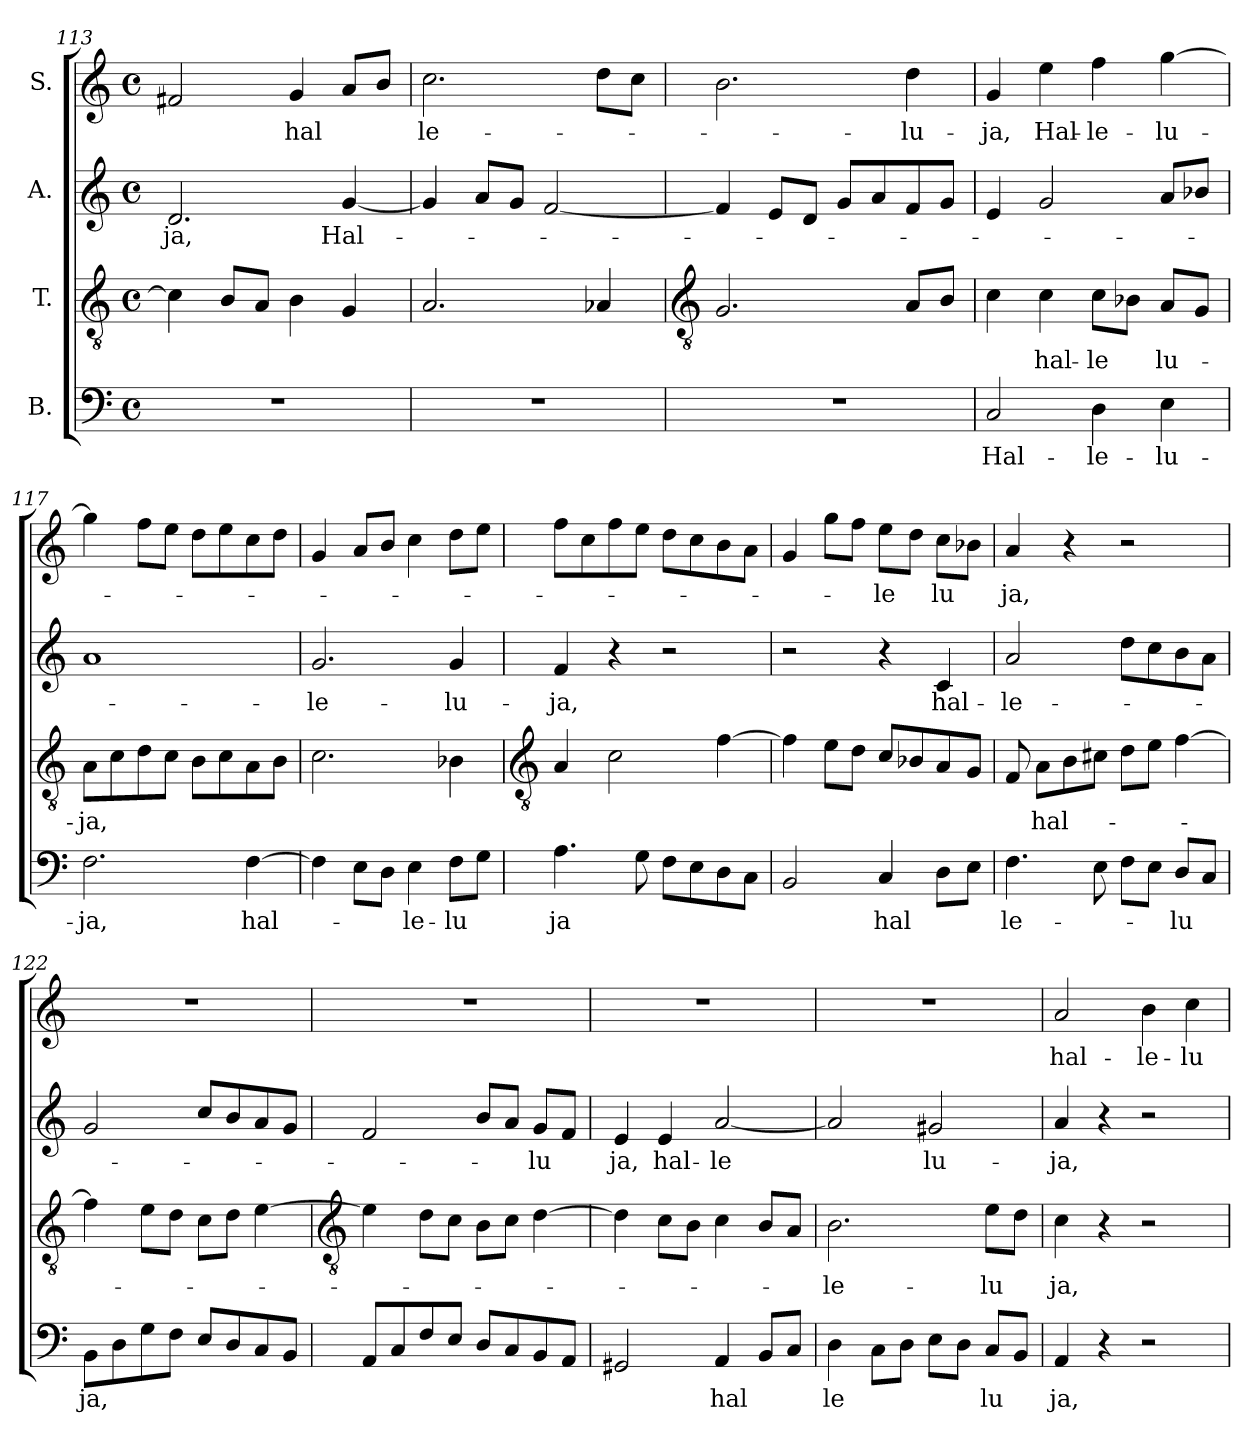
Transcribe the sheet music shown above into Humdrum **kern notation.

**kern	**text	**kern	**text	**kern	**text	**kern	**text
*part4	*part4	*part3	*part3	*part2	*part2	*part1	*part1
*staff4	*staff4	*staff3	*staff3	*staff2	*staff2	*staff1	*staff1
*I"B.	*	*I"T.	*	*I"A.	*	*I"S.	*
*clefF4	*	*clefGv2	*	*clefG2	*	*clefG2	*
*k[]	*	*k[]	*	*k[]	*	*k[]	*
*C:	*	*C:	*	*C:	*	*C:	*
*M4/4	*	*M4/4	*	*M4/4	*	*M4/4	*
*met(c)	*	*met(c)	*	*met(c)	*	*met(c)	*
=113	=113	=113	=113	=113	=113	=113	=113
!	!	!	!	!	!LO:LY:b	!	!
1r	.	4c]	.	2.d	-ja,	2f#X	.
.	.	8BL	.	.	.	.	.
.	.	8AJ	.	.	.	.	.
!	!	!	!	!	!	!	!LO:LY:b
.	.	4B	.	.	.	4g	hal
!	!	!	!	!	!LO:LY:b	!	!
.	.	4G	.	[4g	Hal-	8aL	.
.	.	.	.	.	.	8bJ	.
=114	=114	=114	=114	=114	=114	=114	=114
!	!	!	!	!	!	!	!LO:LY:b
1r	.	2.A	.	4g]	.	2.cc	le-
.	.	.	.	8aL	.	.	.
.	.	.	.	8gJ	.	.	.
.	.	.	.	[2f	.	.	.
.	.	4A-X	.	.	.	8ddL	.
.	.	.	.	.	.	8ccJ	.
!!LO:LB:g=z
=115	=115	=115	=115	=115	=115	=115	=115
*	*	*clefGv2	*	*	*	*	*
1r	.	2.G	.	4f]	.	2.b	.
.	.	.	.	8eL	.	.	.
.	.	.	.	8dJ	.	.	.
.	.	.	.	8gL	.	.	.
.	.	.	.	8a	.	.	.
!	!	!	!	!	!	!	!LO:LY:b
.	.	8AL	.	8f	.	4dd	-lu-
.	.	8BJ	.	8gJ	.	.	.
=116	=116	=116	=116	=116	=116	=116	=116
!	!LO:LY:b	!	!	!	!	!	!LO:LY:b
2C	Hal-	4c	.	4e	.	4g	-ja,
!	!	!	!LO:LY:b	!	!	!	!LO:LY:b
.	.	4c	hal-	2g	.	4ee	Hal-
!	!LO:LY:b	!	!LO:LY:b	!	!	!	!LO:LY:b
4D	-le-	8cL	-le	.	.	4ff	-le-
.	.	8B-XJ	.	.	.	.	.
!	!LO:LY:b	!	!LO:LY:b	!	!	!	!LO:LY:b
4E	-lu-	8AL	lu-	8aL	.	[4gg	-lu-
.	.	8GJ	.	8b-XJ	.	.	.
=117	=117	=117	=117	=117	=117	=117	=117
!	!LO:LY:b	!	!LO:LY:b	!	!	!	!
2.F	-ja,	8AL	-ja,	1a	.	4gg]	.
.	.	8c	.	.	.	.	.
.	.	8d	.	.	.	8ffL	.
.	.	8cJ	.	.	.	8eeJ	.
.	.	8BL	.	.	.	8ddL	.
.	.	8c	.	.	.	8ee	.
!	!LO:LY:b	!	!	!	!	!	!
[4F	hal-	8A	.	.	.	8cc	.
.	.	8BJ	.	.	.	8ddJ	.
=118	=118	=118	=118	=118	=118	=118	=118
!	!	!	!	!	!LO:LY:b	!	!
4F]	.	2.c	.	2.g	-le-	4g	.
8EL	.	.	.	.	.	8aL	.
8DJ	.	.	.	.	.	8bJ	.
!	!LO:LY:b	!	!	!	!	!	!
4E	-le-	.	.	.	.	4cc	.
!	!LO:LY:b	!	!	!	!LO:LY:b	!	!
8FL	-lu	4B-X	.	4g	-lu-	8ddL	.
8GJ	.	.	.	.	.	8eeJ	.
!!LO:LB:g=z
=119	=119	=119	=119	=119	=119	=119	=119
*	*	*clefGv2	*	*	*	*	*
!	!LO:LY:b	!	!	!	!LO:LY:b	!	!
4.A	ja	4A	.	4f	-ja,	8ffL	.
.	.	.	.	.	.	8cc	.
.	.	2c	.	4r	.	8ff	.
8G	.	.	.	.	.	8eeJ	.
8FL	.	.	.	2r	.	8ddL	.
8E	.	.	.	.	.	8cc	.
8D	.	[4f	.	.	.	8b	.
8CJ	.	.	.	.	.	8aJ	.
=120	=120	=120	=120	=120	=120	=120	=120
2BB	.	4f]	.	2r	.	4g	.
.	.	8eL	.	.	.	8ggL	.
.	.	8dJ	.	.	.	8ffJ	.
!	!LO:LY:b	!	!	!	!	!	!LO:LY:b
4C	hal	8cL	.	4r	.	8eeL	-le
.	.	8B-X	.	.	.	8ddJ	.
!	!	!	!	!	!LO:LY:b	!	!LO:LY:b
8DL	.	8A	.	4c	hal-	8ccL	lu
8EJ	.	8GJ	.	.	.	8b-XJ	.
=121	=121	=121	=121	=121	=121	=121	=121
!	!LO:LY:b	!	!	!	!LO:LY:b	!	!LO:LY:b
4.F	le-	8F	.	2a	-le-	4a	ja,
!	!	!	!LO:LY:b	!	!	!	!
.	.	8AL	hal-	.	.	.	.
.	.	8B	.	.	.	4r	.
8E	.	8c#XJ	.	.	.	.	.
8FL	.	8dL	.	8ddL	.	2r	.
8EJ	.	8eJ	.	8cc	.	.	.
!	!LO:LY:b	!	!	!	!	!	!
8DL	-lu	[4f	.	8b	.	.	.
8CJ	.	.	.	8aJ	.	.	.
=122	=122	=122	=122	=122	=122	=122	=122
!	!LO:LY:b	!	!	!	!	!	!
8BBL	ja,	4f]	.	2g	.	1r	.
8D	.	.	.	.	.	.	.
8G	.	8eL	.	.	.	.	.
8FJ	.	8dJ	.	.	.	.	.
8EL	.	8cL	.	8ccL	.	.	.
8D	.	8dJ	.	8b	.	.	.
8C	.	[4e	.	8a	.	.	.
8BBJ	.	.	.	8gJ	.	.	.
!!LO:LB:g=z
=123	=123	=123	=123	=123	=123	=123	=123
*	*	*clefGv2	*	*	*	*	*
8AAL	.	4e]	.	2f	.	1r	.
8C	.	.	.	.	.	.	.
8F	.	8dL	.	.	.	.	.
8EJ	.	8cJ	.	.	.	.	.
8DL	.	8BL	.	8bL	.	.	.
8C	.	8cJ	.	8aJ	.	.	.
!	!	!	!	!	!LO:LY:b	!	!
8BB	.	[4d	.	8gL	-lu	.	.
8AAJ	.	.	.	8fJ	.	.	.
=124	=124	=124	=124	=124	=124	=124	=124
!	!	!	!	!	!LO:LY:b	!	!
2GG#X	.	4d]	.	4e	ja,	1r	.
!	!	!	!	!	!LO:LY:b	!	!
.	.	8cL	.	4e	hal-	.	.
.	.	8BJ	.	.	.	.	.
!	!LO:LY:b	!	!	!	!LO:LY:b	!	!
4AA	hal	4c	.	[2a	-le	.	.
8BBL	.	8BL	.	.	.	.	.
8CJ	.	8AJ	.	.	.	.	.
=125	=125	=125	=125	=125	=125	=125	=125
!	!LO:LY:b	!	!LO:LY:b	!	!	!	!
4D	le	2.B	-le-	2a]	.	1r	.
8C\L	.	.	.	.	.	.	.
8D\J	.	.	.	.	.	.	.
!	!	!	!	!	!LO:LY:b	!	!
8EL	.	.	.	2g#X	lu-	.	.
8DJ	.	.	.	.	.	.	.
!	!LO:LY:b	!	!LO:LY:b	!	!	!	!
8CL	lu	8eL	-lu	.	.	.	.
8BBJ	.	8dJ	.	.	.	.	.
=126	=126	=126	=126	=126	=126	=126	=126
!	!LO:LY:b	!	!LO:LY:b	!	!LO:LY:b	!	!LO:LY:b
4AA	ja,	4c	ja,	4a	-ja,	2a	hal-
4r	.	4r	.	4r	.	.	.
!	!	!	!	!	!	!	!LO:LY:b
2r	.	2r	.	2r	.	4b	-le-
!	!	!	!	!	!	!	!LO:LY:b
.	.	.	.	.	.	4cc	-lu-
=	=	=	=	=	=	=	=
*-	*-	*-	*-	*-	*-	*-	*-
